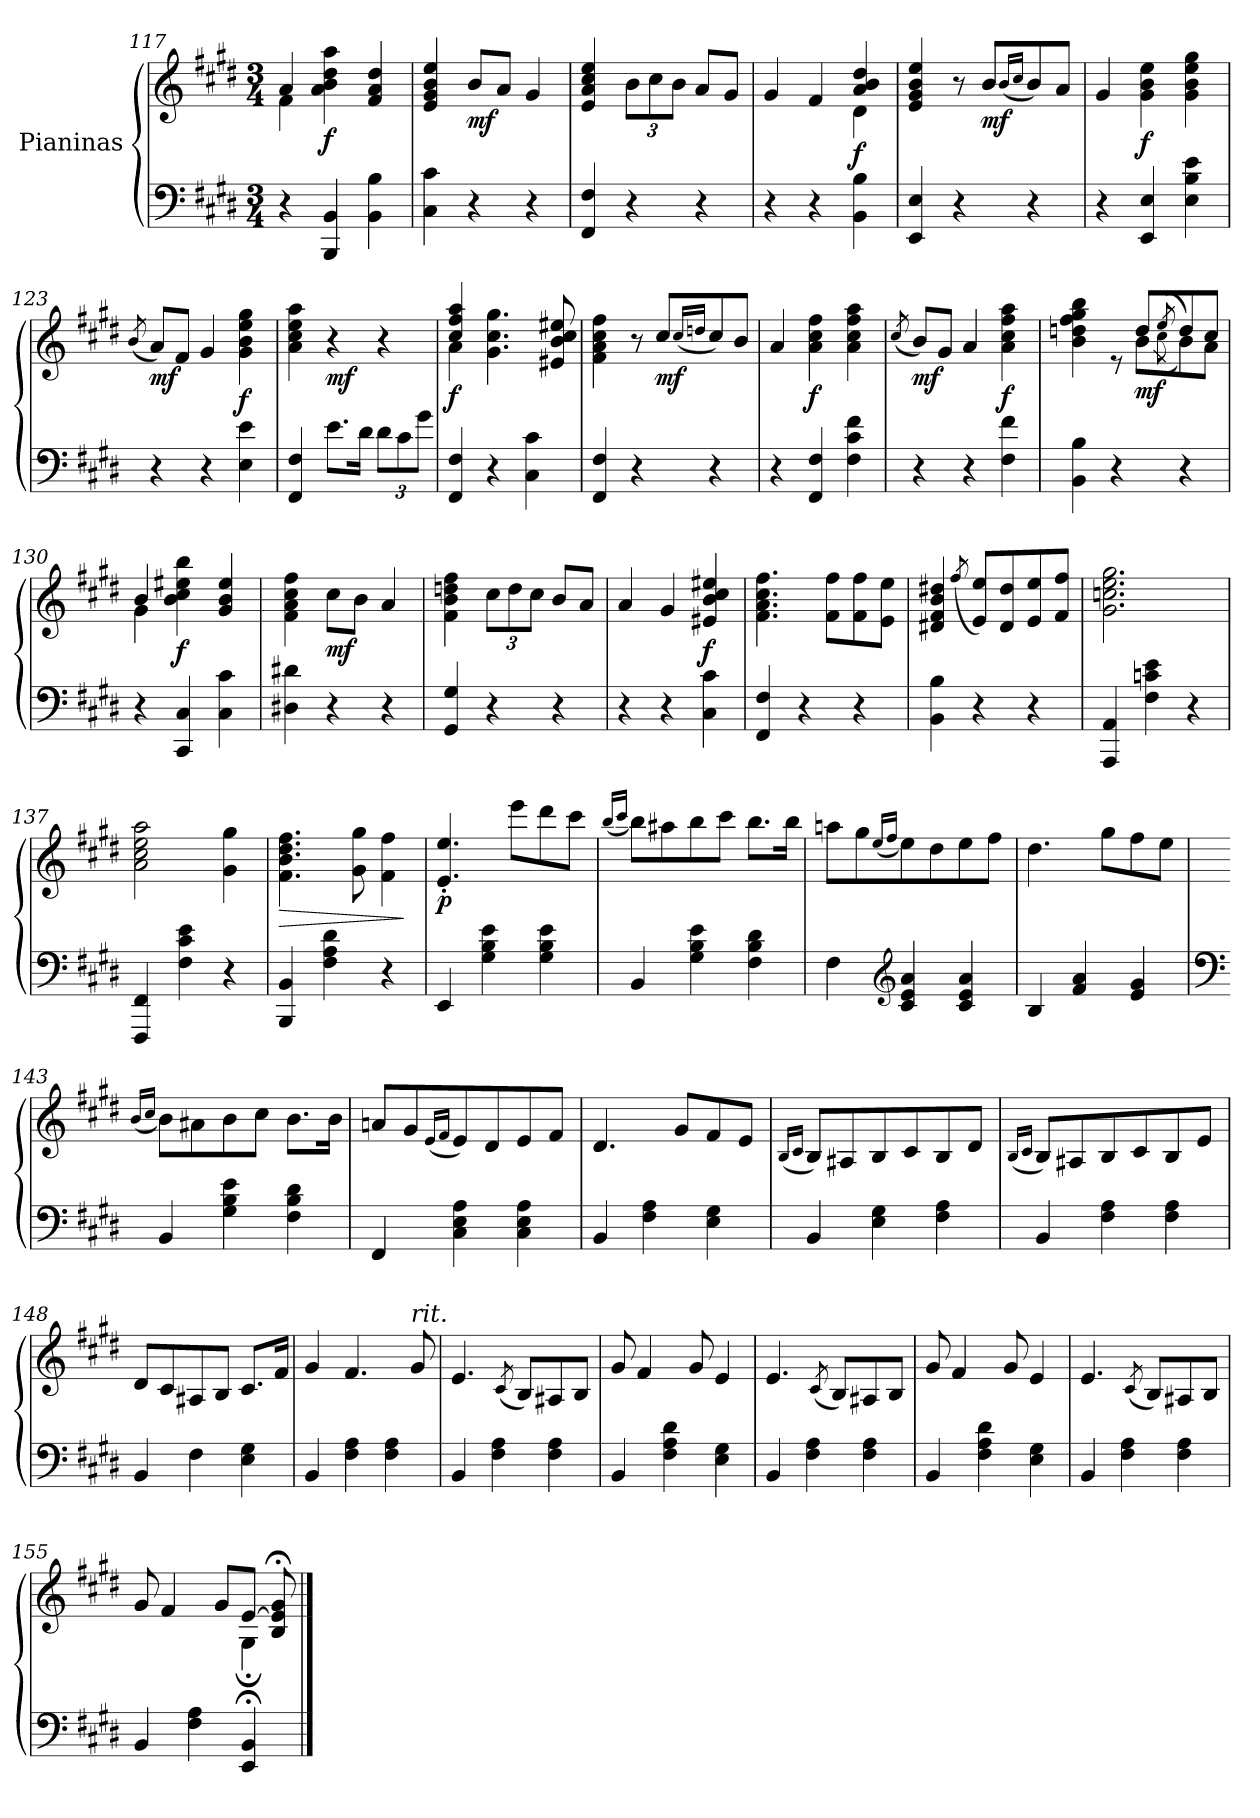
**kern	**kern	**dynam
*part1	*part1	*part1
*staff2	*staff1	*staff1/2
*I"Pianinas	*	*
!!LO:LB:g=z
*clefF4	*clefG2	*
*k[f#c#g#d#]	*k[f#c#g#d#]	*
*M3/4	*M3/4	*
=117	=117	=117
*	*^	*
4r	4a/	4f#\	.
!	!	!	!LO:DY:b
4BBB/ 4BB/	4a\ 4b\ 4dd#\ 4aa\	4ryy	f
4BB\ 4B\	4f#/ 4a/ 4dd#/	4ryy	.
*	*v	*v	*
=118	=118	=118
4C#\ 4c#\	4e/ 4g#/ 4b/ 4ee/	.
!	!	!LO:DY:b
4r	8b/L	mf
.	8a/J	.
4r	4g#/	.
=119	=119	=119
4FF#/ 4F#/	4e/ 4a/ 4cc#/ 4ee/	.
*	*Xbrackettup	*
4r	12b\L	.
.	12cc#\	.
.	12b\J	.
4r	8a/L	.
.	8g#/J	.
=120	=120	=120
*	*^	*
4r	4g#/	2ryy	.
4r	4f#/	.	.
!	!	!	!LO:DY:b
4BB\ 4B\	4a/ 4b/ 4dd#/	4d#\	f
*	*v	*v	*
=121	=121	=121
4EE/ 4E/	4e/ 4g#/ 4b/ 4ee/	.
4r	8r	.
!	!	!LO:DY:b
.	8b/L	mf
.	(16qb/LL	.
.	16qcc#/JJ	.
4r	8b/)	.
.	8a/J	.
=122	=122	=122
4r	4g#/	.
!	!	!LO:DY:b
4EE/ 4E/	4g#\ 4b\ 4ee\	f
4E\ 4B\ 4e\	4g#\ 4b\ 4ee\ 4gg#\	.
=123	=123	=123
.	(8qb/	.
!	!	!LO:DY:b
4r	8a/L)	mf
.	8f#/J	.
4r	4g#/	.
!	!	!LO:DY:b
4E\ 4e\	4g#\ 4b\ 4ee\ 4gg#\	f
!!LO:PB:g=z
=124	=124	=124
4FF#/ 4F#/	4a\ 4cc#\ 4ee\ 4aa\	.
!	!	!LO:DY:b
8.e\L	4r	mf
16d#\Jk	.	.
*Xbrackettup	*	*
12d#\L	4r	.
12c#\	.	.
12g#\J	.	.
=125	=125	=125
*	*^	*
!	!	!	!LO:DY:b
4FF#/ 4F#/	4cc#/ 4ff#/ 4aa/	4a\	f
4r	4.g#\ 4.cc#\ 4.gg#\	2ryy	.
4C#\ 4c#\	.	.	.
.	8e#X/ 8b/ 8cc#/ 8ee#X/	.	.
*	*v	*v	*
=126	=126	=126
4FF#/ 4F#/	4f#\ 4a\ 4cc#\ 4ff#\	.
4r	8r	.
!	!	!LO:DY:b
.	8cc#/L	mf
.	(16qcc#/LL	.
.	16qddn/JJ	.
4r	8cc#/)	.
.	8b/J	.
=127	=127	=127
4r	4a/	.
!	!	!LO:DY:b
4FF#/ 4F#/	4a\ 4cc#\ 4ff#\	f
4F#\ 4c#\ 4f#\	4a\ 4cc#\ 4ff#\ 4aa\	.
=128	=128	=128
.	(8qcc#/	.
!	!	!LO:DY:b
4r	8b/L)	mf
.	8g#/J	.
4r	4a/	.
!	!	!LO:DY:b
4F#\ 4f#\	4a\ 4cc#\ 4ff#\ 4aa\	f
=129	=129	=129
*	*^	*
4BB\ 4B\	4b\ 4ddn\ 4ff#\ 4gg#\ 4bb\	4.ryy	.
4r	8re	.	.
!	!	!	!LO:DY:b
.	8dd/L	8b\L	mf
.	(8qee/	(8qcc#\	.
4r	8dd/)	8b\)	.
.	8cc#/J	8a\J	.
!!LO:LB:g=z	!!
=130	=130	=130	=130
4r	4b/	4g#\	.
!	!	!	!LO:DY:b
4CC#/ 4C#/	4b\ 4cc#\ 4ee#X\ 4bb\	4ryy	f
4C#\ 4c#\	4g#/ 4b/ 4ee#/	4ryy	.
*	*v	*v	*
=131	=131	=131
4D#X\ 4d#X\	4f#\ 4a\ 4cc#\ 4ff#\	.
!	!	!LO:DY:b
4r	8cc#\L	mf
.	8b\J	.
4r	4a/	.
=132	=132	=132
4GG#/ 4G#/	4f#\ 4b\ 4ddn\ 4ff#\	.
4r	12cc#\L	.
.	12dd\	.
.	12cc#\J	.
4r	8b/L	.
.	8a/J	.
=133	=133	=133
4r	4a/	.
4r	4g#/	.
!	!	!LO:DY:b
4C#\ 4c#\	4e#X/ 4b/ 4cc#/ 4ee#X/	f
=134	=134	=134
4FF#/ 4F#/	4.f#\ 4.a\ 4.cc#\ 4.ff#\	.
4r	.	.
.	8f#\ 8ff#\L	.
4r	8f#\ 8ff#\	.
.	8e\ 8ee\J	.
=135	=135	=135
4BB\ 4B\	4d#X/ 4f#/ 4b/ 4dd#X/	.
.	(8qff#/	.
4r	8e/ 8ee/L)	.
.	8d#/ 8dd#/	.
4r	8e/ 8ee/	.
.	8f#/ 8ff#/J	.
=136	=136	=136
4AAA/ 4AA/	2.g#\ 2.ccn\ 2.ee\ 2.gg#\	.
4F#\ 4cn\ 4e\	.	.
4r	.	.
!!LO:LB:g=z
=137	=137	=137
4FFF#/ 4FF#/	2a\ 2cc#\ 2ee\ 2aa\	.
4F#\ 4c#\ 4e\	.	.
4r	4g#\ 4gg#\	.
=138	=138	=138
!	!	!LO:HP:b
4BBB/ 4BB/	4.f#\ 4.b\ 4.dd#\ 4.ff#\	>
4F#\ 4A\ 4d#\	.	.
.	8g#\ 8gg#\	.
4r	4f#\ 4ff#\	.
.	.	]
=139	=139	=139
!	!	!LO:DY:b
4EE/	4.e/' 4.ee/'	p
4G#\ 4B\ 4e\	.	.
.	8eee\L	.
4G#\ 4B\ 4e\	8ddd#\	.
.	8ccc#\J	.
=140	=140	=140
.	(16qbb/LL	.
.	16qccc#/JJ	.
4BB/	8bb\L)	.
.	8aa#X\	.
4G#\ 4B\ 4e\	8bb\	.
.	8ccc#\J	.
4F#\ 4B\ 4d#\	8.bb\L	.
.	16bb\Jk	.
=141	=141	=141
4F#\	8aan\L	.
.	8gg#\	.
*clefG2	*	*
.	(16qee/LL	.
.	16qff#/JJ	.
4c#/ 4e/ 4a/	8ee\)	.
.	8dd#\	.
4c#/ 4e/ 4a/	8ee\	.
.	8ff#\J	.
=142	=142	=142
4B/	4.dd#\	.
4f#/ 4a/	.	.
.	8gg#\L	.
4e/ 4g#/	8ff#\	.
.	8ee\J	.
!!LO:LB:g=z
=143	=143	=143
*clefF4	*	*
.	(16qb/LL	.
.	16qcc#/JJ	.
4BB/	8b\L)	.
.	8a#X\	.
4G#\ 4B\ 4e\	8b\	.
.	8cc#\J	.
4F#\ 4B\ 4d#\	8.b\L	.
.	16b\Jk	.
=144	=144	=144
4FF#/	8an/L	.
.	8g#/	.
.	(16qe/LL	.
.	16qf#/JJ	.
4C#\ 4E\ 4A\	8e/)	.
.	8d#/	.
4C#\ 4E\ 4A\	8e/	.
.	8f#/J	.
=145	=145	=145
4BB/	4.d#/	.
4F#\ 4A\	.	.
.	8g#/L	.
4E\ 4G#\	8f#/	.
.	8e/J	.
=146	=146	=146
.	(16qB/LL	.
.	16qc#/JJ	.
4BB/	8B/L)	.
.	8A#X/	.
4E\ 4G#\	8B/	.
.	8c#/	.
4F#\ 4A\	8B/	.
.	8d#/J	.
=147	=147	=147
.	(16qB/LL	.
.	16qc#/JJ	.
4BB/	8B/L)	.
.	8A#X/	.
4F#\ 4A\	8B/	.
.	8c#/	.
4F#\ 4A\	8B/	.
.	8e/J	.
!!LO:LB:g=z
=148	=148	=148
4BB/	8d#/L	.
.	8c#/	.
4F#\	8A#X/	.
.	8B/J	.
4E\ 4G#\	8.c#/L	.
.	16f#/Jk	.
=149	=149	=149
4BB/	4g#/	.
4F#\ 4A\	4.f#/	.
4F#\ 4A\	.	.
!	!LO:TX:a:i:t=rit.	!
.	8g#/	.
=150	=150	=150
*	*MM142	*
4BB/	4.e/	.
4F#\ 4A\	.	.
*	*MM138	*
.	(8qc#/	.
.	8B/L)	.
4F#\ 4A\	8A#X/	.
.	8B/J	.
=151	=151	=151
*	*MM132	*
4BB/	8g#/	.
.	4f#/	.
4F#\ 4A\ 4d#\	.	.
*	*MM127	*
.	8g#/	.
4E\ 4G#\	4e/	.
=152	=152	=152
*	*MM122	*
4BB/	4.e/	.
4F#\ 4A\	.	.
.	(8qc#/	.
.	8B/L)	.
4F#\ 4A\	8A#X/	.
*	*MM114	*
.	8B/J	.
=153	=153	=153
4BB/	8g#/	.
*	*MM110	*
.	4f#/	.
4F#\ 4A\ 4d#\	.	.
.	8g#/	.
*	*MM107	*
4E\ 4G#\	4e/	.
!!LO:PB:g=z
=154	=154	=154
*	*MM103	*
4BB/	4.e/	.
4F#\ 4A\	.	.
.	(8qc#/	.
.	8B/L)	.
*	*MM95	*
4F#\ 4A\	8A#X/	.
.	8B/J	.
=155	=155	=155
*	*MM90	*
*	*^	*
4BB/	8g#/	4ryy	.
.	4f#/	.	.
*	*MM80	*	*
4F#\ 4A\	.	4ryy	.
.	8g#/L	.	.
*	*MM70	*	*
4EE/; 4BB/;	[8e/J	4G#;\	.
.	8B/;< 8e/];< 8g#/;<	.	.
*	*v	*v	*
==	==	==
*-	*-	*-
